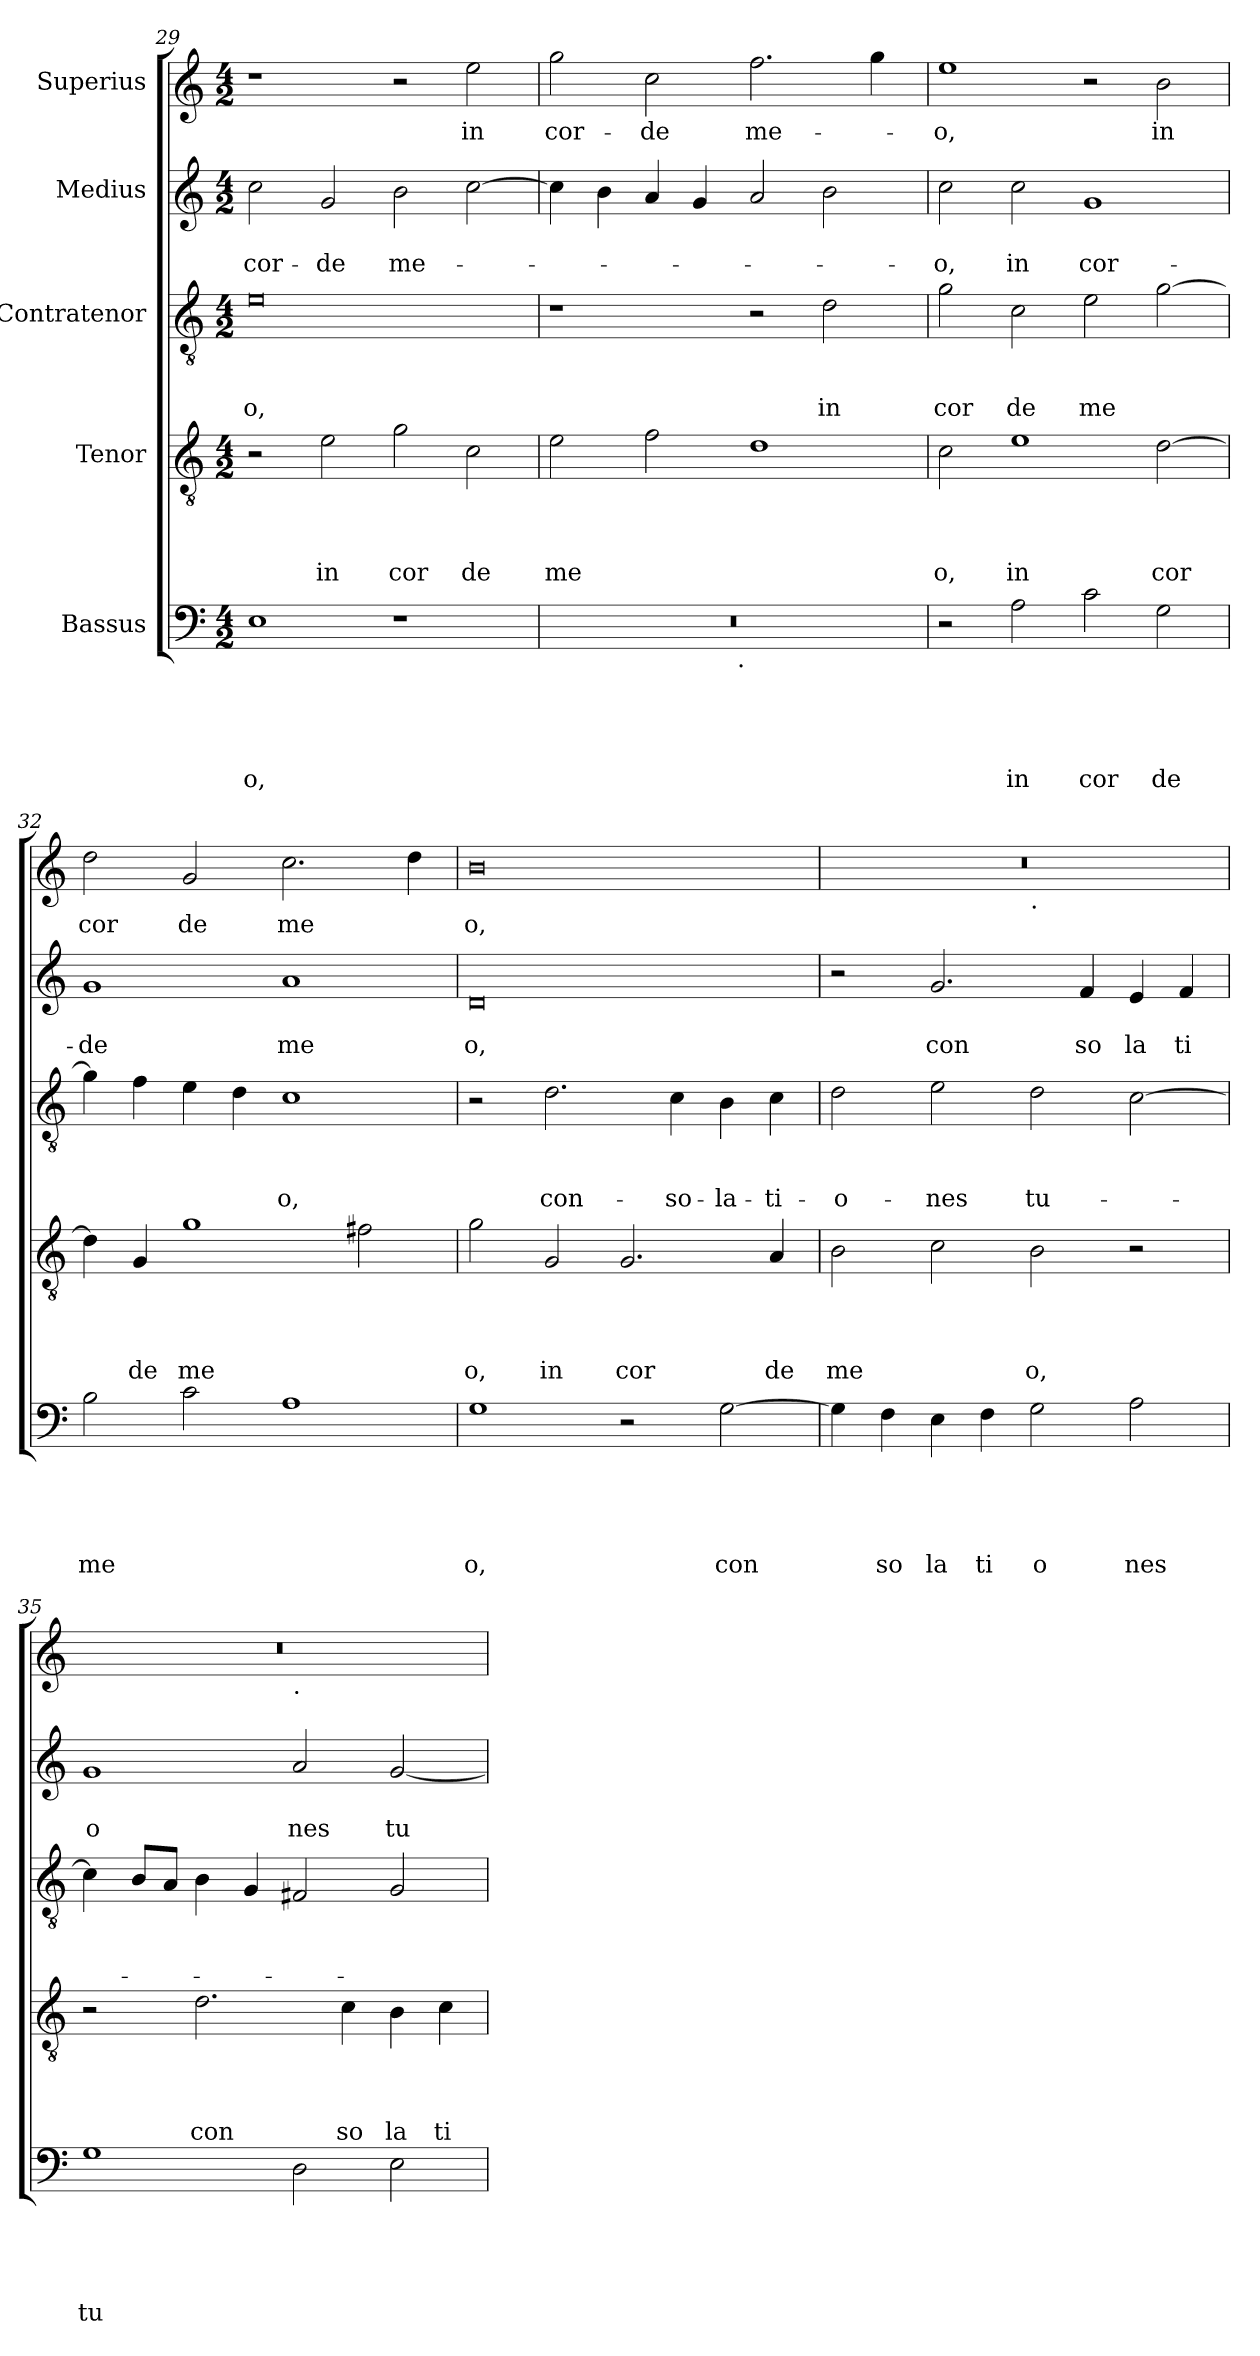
**kern	**text	**text	**text	**text	**text	**kern	**text	**text	**text	**text	**kern	**text	**text	**text	**kern	**text	**text	**kern	**text
*part5	*part5	*part5	*part5	*part5	*part5	*part4	*part4	*part4	*part4	*part4	*part3	*part3	*part3	*part3	*part2	*part2	*part2	*part1	*part1
*staff5	*staff5	*staff5	*staff5	*staff5	*staff5	*staff4	*staff4	*staff4	*staff4	*staff4	*staff3	*staff3	*staff3	*staff3	*staff2	*staff2	*staff2	*staff1	*staff1
*I"Bassus	*	*	*	*	*	*I"Tenor	*	*	*	*	*I"Contratenor	*	*	*	*I"Medius	*	*	*I"Superius	*
*clefF4	*	*	*	*	*	*clefGv2	*	*	*	*	*clefGv2	*	*	*	*clefG2	*	*	*clefG2	*
*k[]	*	*	*	*	*	*k[]	*	*	*	*	*k[]	*	*	*	*k[]	*	*	*k[]	*
*C:	*	*	*	*	*	*C:	*	*	*	*	*C:	*	*	*	*C:	*	*	*C:	*
*M4/2	*	*	*	*	*	*M4/2	*	*	*	*	*M4/2	*	*	*	*M4/2	*	*	*M4/2	*
=29	=29	=29	=29	=29	=29	=29	=29	=29	=29	=29	=29	=29	=29	=29	=29	=29	=29	=29	=29
!	!	!	!	!	!LO:LY:b	!	!	!	!	!	!	!	!	!LO:LY:b	!	!	!LO:LY:b	!	!
1E	.	.	.	.	o,	2r	.	.	.	.	0e	.	.	o,	2cc\	.	cor-	1r	.
!	!	!	!	!	!	!	!	!	!	!LO:LY:b	!	!	!	!	!	!	!LO:LY:b	!	!
.	.	.	.	.	.	2e\	.	.	.	in	.	.	.	.	2g/	.	-de	.	.
!	!	!	!	!	!	!	!	!	!	!LO:LY:b	!	!	!	!	!	!	!LO:LY:b	!	!
1r	.	.	.	.	.	2g\	.	.	.	cor	.	.	.	.	2b\	.	me-	2r	.
!	!	!	!	!	!	!	!	!	!	!LO:LY:b	!	!	!	!	!	!	!	!	!LO:LY:b
.	.	.	.	.	.	2c\	.	.	.	de	.	.	.	.	[>2cc\	.	.	2ee\	in
=30	=30	=30	=30	=30	=30	=30	=30	=30	=30	=30	=30	=30	=30	=30	=30	=30	=30	=30	=30
!	!	!	!	!	!	!	!	!	!	!LO:LY:b	!	!	!	!	!	!	!	!	!LO:LY:b
*^	*	*	*	*	*	*	*	*	*	*	*	*	*	*	*	*	*	*	*
0r	2ryy	.	.	.	.	.	2e\	.	.	.	me	1r	.	.	.	4cc\]	.	.	2gg\	cor-
.	.	.	.	.	.	.	.	.	.	.	.	.	.	.	.	4b\	.	.	.	.
!	!	!	!	!	!	!	!	!	!	!	!	!	!	!	!	!	!	!	!	!LO:LY:b
.	4...ryy	.	.	.	.	.	2f\	.	.	.	.	.	.	.	.	4a/	.	.	2cc\	-de
.	.	.	.	.	.	.	.	.	.	.	.	.	.	.	.	4g/	.	.	.	.
!	!LO:TX:b:t=.	!	!	!	!	!	!	!	!	!	!	!	!	!	!	!	!	!	!	!
.	1ryy	.	.	.	.	.	.	.	.	.	.	.	.	.	.	.	.	.	.	.
!	!	!	!	!	!	!	!	!	!	!	!	!	!	!	!	!	!	!	!	!LO:LY:b
.	.	.	.	.	.	.	1d	.	.	.	.	2r	.	.	.	2a/	.	.	2.ff\	me-
!	!	!	!	!	!	!	!	!	!	!	!	!	!	!	!LO:LY:b	!	!	!	!	!
.	.	.	.	.	.	.	.	.	.	.	.	2d\	.	.	in	2b\	.	.	.	.
.	.	.	.	.	.	.	.	.	.	.	.	.	.	.	.	.	.	.	4gg\	.
.	32ryy	.	.	.	.	.	.	.	.	.	.	.	.	.	.	.	.	.	.	.
=31	=31	=31	=31	=31	=31	=31	=31	=31	=31	=31	=31	=31	=31	=31	=31	=31	=31	=31	=31	=31
!	!	!	!	!	!	!	!	!	!	!	!LO:LY:b	!	!	!	!LO:LY:b	!	!	!LO:LY:b	!	!LO:LY:b
*v	*v	*	*	*	*	*	*	*	*	*	*	*	*	*	*	*	*	*	*	*
2r	.	.	.	.	.	2c\	.	.	.	o,	2g\	.	.	cor	2cc\	.	-o,	1ee	-o,
!	!	!	!	!	!LO:LY:b	!	!	!	!	!LO:LY:b	!	!	!	!LO:LY:b	!	!	!LO:LY:b	!	!
2A\	.	.	.	.	in	1e	.	.	.	in	2c\	.	.	de	2cc\	.	in	.	.
!	!	!	!	!	!LO:LY:b	!	!	!	!	!	!	!	!	!LO:LY:b	!	!	!LO:LY:b	!	!
2c\	.	.	.	.	cor	.	.	.	.	.	2e\	.	.	me	1g	.	cor-	2r	.
!	!	!	!	!	!LO:LY:b	!	!	!	!	!LO:LY:b	!	!	!	!	!	!	!	!	!LO:LY:b
2G\	.	.	.	.	de	[<2d\	.	.	.	cor	[<2g\	.	.	.	.	.	.	2b\	in
!!LO:LB:g=z
=32	=32	=32	=32	=32	=32	=32	=32	=32	=32	=32	=32	=32	=32	=32	=32	=32	=32	=32	=32
!	!	!	!	!	!LO:LY:b	!	!	!	!	!	!	!	!	!	!	!	!LO:LY:b	!	!LO:LY:b
2B\	.	.	.	.	me	4d\]	.	.	.	.	4g\]	.	.	.	1g	.	-de	2dd\	cor
!	!	!	!	!	!	!	!	!	!	!LO:LY:b	!	!	!	!	!	!	!	!	!
.	.	.	.	.	.	4G/	.	.	.	de	4f\	.	.	.	.	.	.	.	.
!	!	!	!	!	!	!	!	!	!	!LO:LY:b	!	!	!	!	!	!	!	!	!LO:LY:b
2c\	.	.	.	.	.	1g	.	.	.	me	4e\	.	.	.	.	.	.	2g/	de
.	.	.	.	.	.	.	.	.	.	.	4d\	.	.	.	.	.	.	.	.
!	!	!	!	!	!	!	!	!	!	!	!	!	!	!LO:LY:b	!	!	!LO:LY:b	!	!LO:LY:b
1A	.	.	.	.	.	.	.	.	.	.	1c	.	.	o,	1a	.	me	2.cc\	me
.	.	.	.	.	.	2f#X\	.	.	.	.	.	.	.	.	.	.	.	.	.
.	.	.	.	.	.	.	.	.	.	.	.	.	.	.	.	.	.	4dd\	.
=33	=33	=33	=33	=33	=33	=33	=33	=33	=33	=33	=33	=33	=33	=33	=33	=33	=33	=33	=33
!	!	!	!	!	!LO:LY:b	!	!	!	!	!LO:LY:b	!	!	!	!	!	!	!LO:LY:b	!	!LO:LY:b
1G	.	.	.	.	o,	2g\	.	.	.	o,	2r	.	.	.	0d	.	o,	0b	o,
!	!	!	!	!	!	!	!	!	!	!LO:LY:b	!	!	!	!LO:LY:b	!	!	!	!	!
.	.	.	.	.	.	2G/	.	.	.	in	2.d\	.	.	con-	.	.	.	.	.
!	!	!	!	!	!	!	!	!	!	!LO:LY:b	!	!	!	!	!	!	!	!	!
2r	.	.	.	.	.	2.G/	.	.	.	cor	.	.	.	.	.	.	.	.	.
!	!	!	!	!	!	!	!	!	!	!	!	!	!	!LO:LY:b	!	!	!	!	!
.	.	.	.	.	.	.	.	.	.	.	4c\	.	.	-so-	.	.	.	.	.
!	!	!	!	!	!LO:LY:b	!	!	!	!	!	!	!	!	!LO:LY:b	!	!	!	!	!
[>2G\	.	.	.	.	con	.	.	.	.	.	4B\	.	.	-la-	.	.	.	.	.
!	!	!	!	!	!	!	!	!	!	!LO:LY:b	!	!	!	!LO:LY:b	!	!	!	!	!
.	.	.	.	.	.	4A/	.	.	.	de	4c\	.	.	-ti-	.	.	.	.	.
=34	=34	=34	=34	=34	=34	=34	=34	=34	=34	=34	=34	=34	=34	=34	=34	=34	=34	=34	=34
!	!	!	!	!	!	!	!	!	!	!LO:LY:b	!	!	!	!LO:LY:b	!	!	!	!	!
*	*	*	*	*	*	*	*	*	*	*	*	*	*	*	*	*	*	*^	*
4G\]	.	.	.	.	.	2B\	.	.	.	me	2d\	.	.	-o-	2r	.	.	0r	1ryy	.
!	!	!	!	!	!LO:LY:b	!	!	!	!	!	!	!	!	!	!	!	!	!	!	!
4F\	.	.	.	.	so	.	.	.	.	.	.	.	.	.	.	.	.	.	.	.
!	!	!	!	!	!LO:LY:b	!	!	!	!	!	!	!	!	!LO:LY:b	!	!	!LO:LY:b	!	!	!
4E\	.	.	.	.	la	2c\	.	.	.	.	2e\	.	.	-nes	2.g/	.	con	.	.	.
!	!	!	!	!	!LO:LY:b	!	!	!	!	!	!	!	!	!	!	!	!	!	!	!
4F\	.	.	.	.	ti	.	.	.	.	.	.	.	.	.	.	.	.	.	.	.
!	!	!	!	!	!	!	!	!	!	!	!	!	!	!	!	!	!	!	!LO:TX:b:t=.	!
!	!	!	!	!	!LO:LY:b	!	!	!	!	!LO:LY:b	!	!	!	!LO:LY:b	!	!	!	!	!	!
2G\	.	.	.	.	o	2B\	.	.	.	o,	2d\	.	.	tu-	.	.	.	.	1ryy	.
!	!	!	!	!	!	!	!	!	!	!	!	!	!	!	!	!	!LO:LY:b	!	!	!
.	.	.	.	.	.	.	.	.	.	.	.	.	.	.	4f/	.	so	.	.	.
!	!	!	!	!	!LO:LY:b	!	!	!	!	!	!	!	!	!	!	!	!LO:LY:b	!	!	!
2A\	.	.	.	.	nes	2r	.	.	.	.	[>2c\	.	.	.	4e/	.	la	.	.	.
!	!	!	!	!	!	!	!	!	!	!	!	!	!	!	!	!	!LO:LY:b	!	!	!
.	.	.	.	.	.	.	.	.	.	.	.	.	.	.	4f/	.	ti	.	.	.
=35	=35	=35	=35	=35	=35	=35	=35	=35	=35	=35	=35	=35	=35	=35	=35	=35	=35	=35	=35	=35
!	!	!	!	!	!LO:LY:b	!	!	!	!	!	!	!	!	!	!	!	!LO:LY:b	!	!	!
1G	.	.	.	.	tu	2r	.	.	.	.	4c\]	.	.	.	1g	.	o	0r	1ryy	.
.	.	.	.	.	.	.	.	.	.	.	8B/L	.	.	.	.	.	.	.	.	.
.	.	.	.	.	.	.	.	.	.	.	8A/J	.	.	.	.	.	.	.	.	.
!	!	!	!	!	!	!	!	!	!	!LO:LY:b	!	!	!	!	!	!	!	!	!	!
.	.	.	.	.	.	2.d\	.	.	.	con	4B\	.	.	.	.	.	.	.	.	.
.	.	.	.	.	.	.	.	.	.	.	4G/	.	.	.	.	.	.	.	.	.
!	!	!	!	!	!	!	!	!	!	!	!	!	!	!	!	!	!	!	!LO:TX:b:t=.	!
!	!	!	!	!	!	!	!	!	!	!	!	!	!	!	!	!	!LO:LY:b	!	!	!
2D\	.	.	.	.	.	.	.	.	.	.	2F#X/	.	.	.	2a/	.	nes	.	1ryy	.
!	!	!	!	!	!	!	!	!	!	!LO:LY:b	!	!	!	!	!	!	!	!	!	!
.	.	.	.	.	.	4c\	.	.	.	so	.	.	.	.	.	.	.	.	.	.
!	!	!	!	!	!	!	!	!	!	!LO:LY:b	!	!	!	!	!	!	!LO:LY:b	!	!	!
2E\	.	.	.	.	.	4B\	.	.	.	la	2G/	.	.	.	[<2g/	.	tu	.	.	.
!	!	!	!	!	!	!	!	!	!	!LO:LY:b	!	!	!	!	!	!	!	!	!	!
.	.	.	.	.	.	4c\	.	.	.	ti	.	.	.	.	.	.	.	.	.	.
*	*	*	*	*	*	*	*	*	*	*	*	*	*	*	*	*	*	*v	*v	*
=	=	=	=	=	=	=	=	=	=	=	=	=	=	=	=	=	=	=	=
*-	*-	*-	*-	*-	*-	*-	*-	*-	*-	*-	*-	*-	*-	*-	*-	*-	*-	*-	*-
